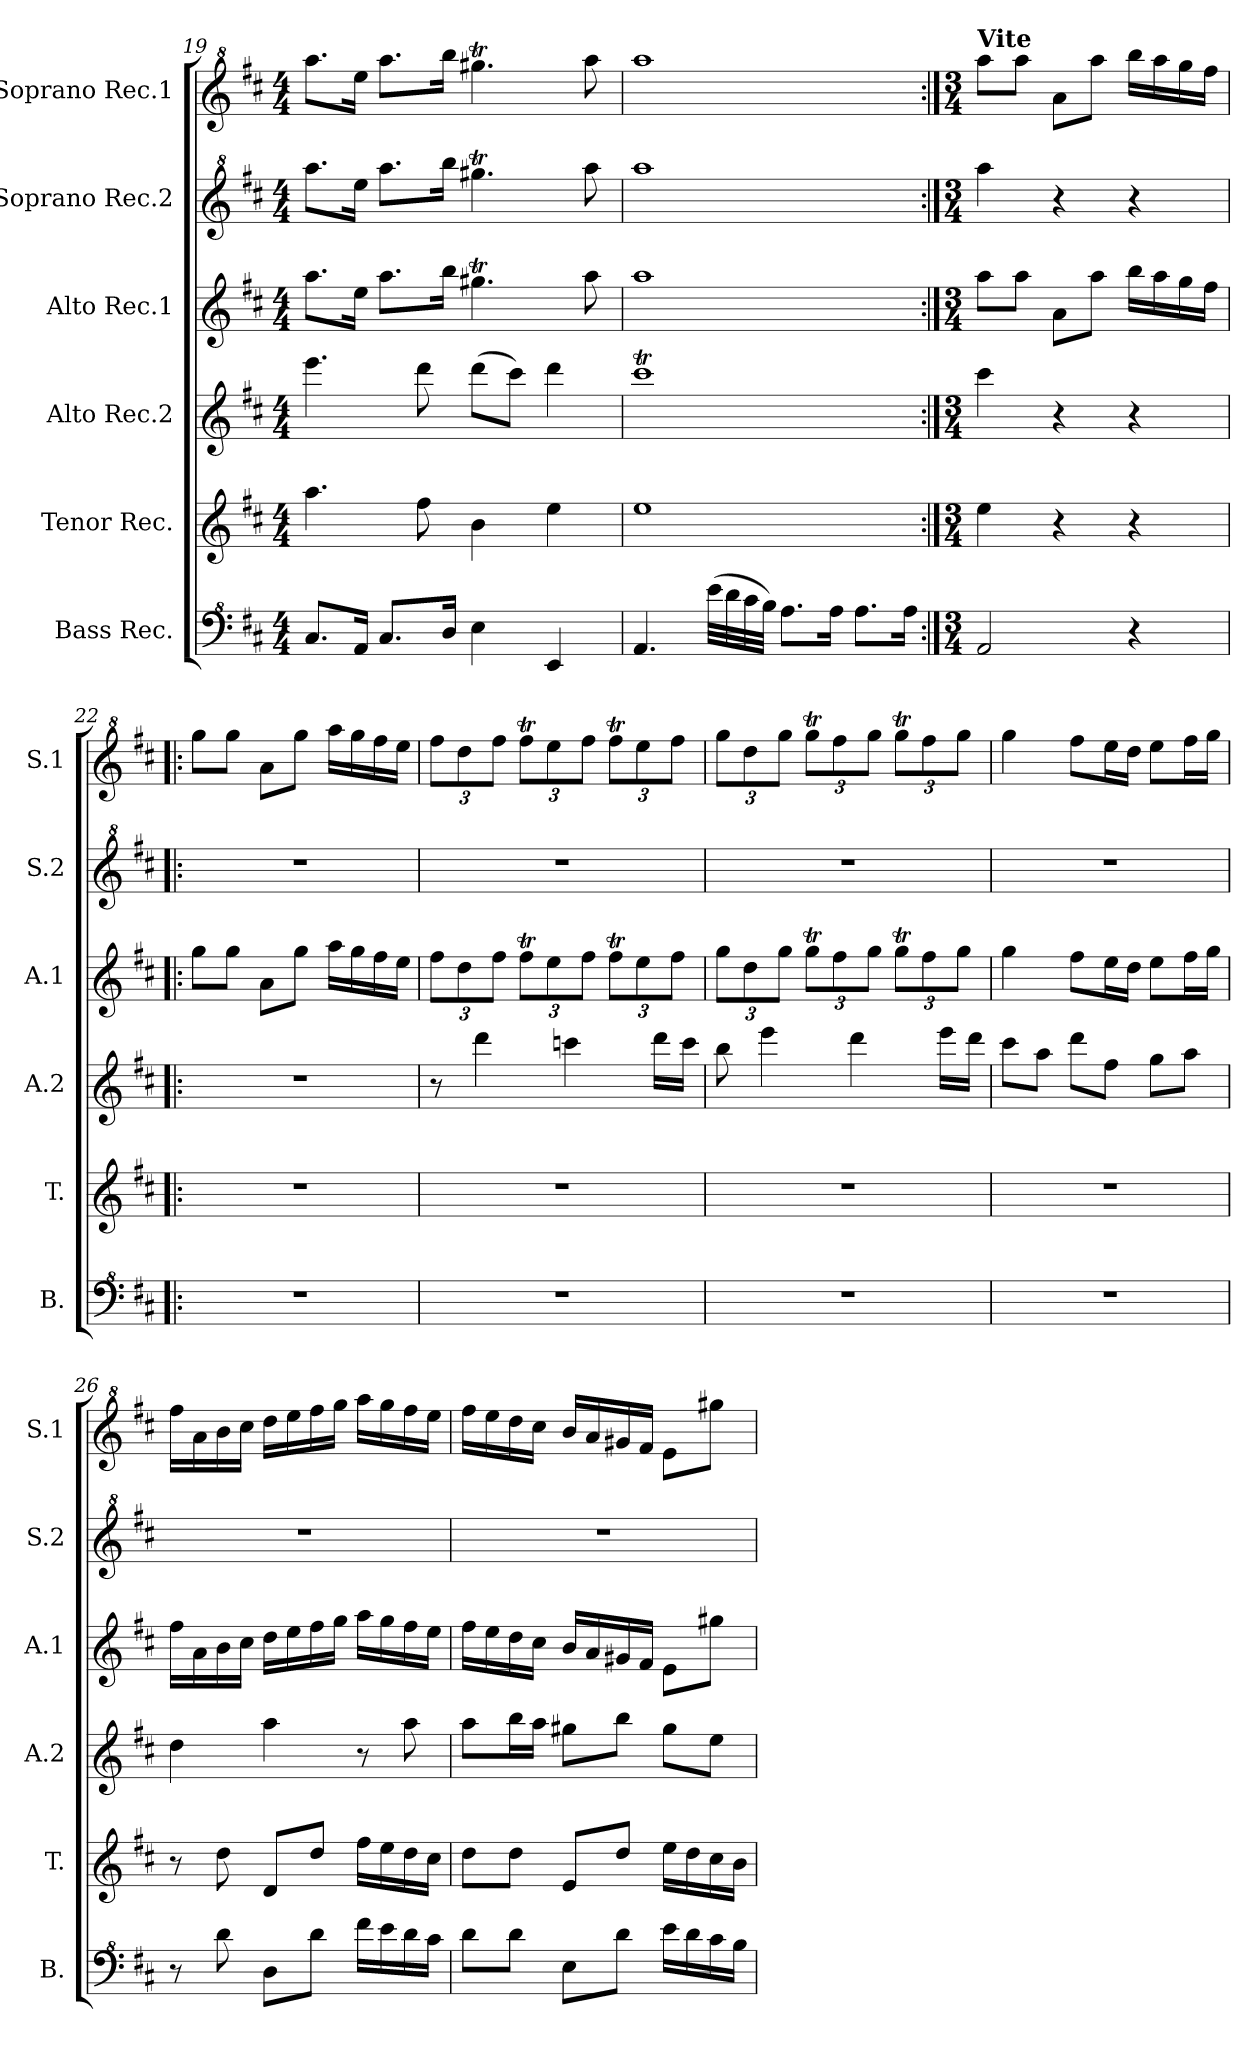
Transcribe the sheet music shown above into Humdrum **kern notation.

**kern	**kern	**kern	**kern	**kern	**kern
*part6	*part5	*part4	*part3	*part2	*part1
*staff6	*staff5	*staff4	*staff3	*staff2	*staff1
*I"Bass Rec.	*I"Tenor Rec.	*I"Alto Rec.2	*I"Alto Rec.1	*I"Soprano Rec.2	*I"Soprano Rec.1
*I'B.	*I'T.	*I'A.2	*I'A.1	*I'S.2	*I'S.1
*clefF^4	*clefG2	*clefG2	*clefG2	*clefG^2	*clefG^2
*k[f#c#]	*k[f#c#]	*k[f#c#]	*k[f#c#]	*k[f#c#]	*k[f#c#]
*D:	*D:	*D:	*D:	*D:	*D:
*M4/4	*M4/4	*M4/4	*M4/4	*M4/4	*M4/4
=19	=19	=19	=19	=19	=19
8.c#/L	4.aa\	4.eee\	8.aa\L	8.aaa\L	8.aaa\L
16A/Jk	.	.	16ee\Jk	16eee\Jk	16eee\Jk
8.c#/L	.	.	8.aa\L	8.aaa\L	8.aaa\L
.	8ff#\	8ddd\	.	.	.
16d/Jk	.	.	16bb\Jk	16bbb\Jk	16bbb\Jk
4e\	4b\	(>8ddd\L	4.gg#Xt\	4.ggg#Xt\	4.ggg#Xt\
.	.	8ccc#\J)	.	.	.
4E/	4ee\	4ddd\	.	.	.
.	.	.	8aa\	8aaa\	8aaa\
=20	=20	=20	=20	=20	=20
4.A/	1ee	1ccc#t	1aa	1aaa	1aaa
(>32ee\LLL	.	.	.	.	.
32dd\	.	.	.	.	.
32cc#\	.	.	.	.	.
32b\JJJ)	.	.	.	.	.
8.a\L	.	.	.	.	.
16a\Jk	.	.	.	.	.
8.a\L	.	.	.	.	.
16a\Jk	.	.	.	.	.
=21:|!	=21:|!	=21:|!	=21:|!	=21:|!	=21:|!
*M3/4	*M3/4	*M3/4	*M3/4	*M3/4	*M3/4
!	!	!	!	!	!LO:TX:a:B:t=Vite
2A/	4ee\	4ccc#\	8aa\L	4aaa\	8aaa\L
.	.	.	8aa\J	.	8aaa\J
.	4r	4r	8a\L	4r	8aa\L
.	.	.	8aa\J	.	8aaa\J
4r	4r	4r	16bb\LL	4r	16bbb\LL
.	.	.	16aa\	.	16aaa\
.	.	.	16gg\	.	16ggg\
.	.	.	16ff#\JJ	.	16fff#\JJ
!!LO:PB:g=z
=22!|:	=22!|:	=22!|:	=22!|:	=22!|:	=22!|:
2.r	2.r	2.r	8gg\L	2.r	8ggg\L
.	.	.	8gg\J	.	8ggg\J
.	.	.	8a\L	.	8aa\L
.	.	.	8gg\J	.	8ggg\J
.	.	.	16aa\LL	.	16aaa\LL
.	.	.	16gg\	.	16ggg\
.	.	.	16ff#\	.	16fff#\
.	.	.	16ee\JJ	.	16eee\JJ
=23	=23	=23	=23	=23	=23
*	*	*	*Xbrackettup	*	*Xbrackettup
2.r	2.r	8r	12ff#\L	2.r	12fff#\L
.	.	.	12dd\	.	12ddd\
.	.	4ddd\	.	.	.
.	.	.	12ff#\J	.	12fff#\J
.	.	.	12ff#t\L	.	12fff#t\L
.	.	.	12ee\	.	12eee\
.	.	4cccn\	.	.	.
.	.	.	12ff#\J	.	12fff#\J
.	.	.	12ff#t\L	.	12fff#t\L
.	.	.	12ee\	.	12eee\
.	.	16ddd\LL	.	.	.
.	.	.	12ff#\J	.	12fff#\J
.	.	16ccc\JJ	.	.	.
=24	=24	=24	=24	=24	=24
2.r	2.r	8bb\	12gg\L	2.r	12ggg\L
.	.	.	12dd\	.	12ddd\
.	.	4eee\	.	.	.
.	.	.	12gg\J	.	12ggg\J
.	.	.	12ggT\L	.	12gggT\L
.	.	.	12ff#\	.	12fff#\
.	.	4ddd\	.	.	.
.	.	.	12gg\J	.	12ggg\J
.	.	.	12ggT\L	.	12gggT\L
.	.	.	12ff#\	.	12fff#\
.	.	16eee\LL	.	.	.
.	.	.	12gg\J	.	12ggg\J
.	.	16ddd\JJ	.	.	.
=25	=25	=25	=25	=25	=25
2.r	2.r	8ccc#\L	4gg\	2.r	4ggg\
.	.	8aa\J	.	.	.
.	.	8ddd\L	8ff#\L	.	8fff#\L
.	.	8ff#\J	16ee\L	.	16eee\L
.	.	.	16dd\JJ	.	16ddd\JJ
.	.	8gg\L	8ee\L	.	8eee\L
.	.	8aa\J	16ff#\L	.	16fff#\L
.	.	.	16gg\JJ	.	16ggg\JJ
=26	=26	=26	=26	=26	=26
8r	8r	4dd\	16ff#\LL	2.r	16fff#\LL
.	.	.	16a\	.	16aa\
8dd\	8dd\	.	16b\	.	16bb\
.	.	.	16cc#\JJ	.	16ccc#\JJ
8d\L	8d/L	4aa\	16dd\LL	.	16ddd\LL
.	.	.	16ee\	.	16eee\
8dd\J	8dd/J	.	16ff#\	.	16fff#\
.	.	.	16gg\JJ	.	16ggg\JJ
16ff#\LL	16ff#\LL	8r	16aa\LL	.	16aaa\LL
16ee\	16ee\	.	16gg\	.	16ggg\
16dd\	16dd\	8aa\	16ff#\	.	16fff#\
16cc#\JJ	16cc#\JJ	.	16ee\JJ	.	16eee\JJ
=27	=27	=27	=27	=27	=27
8dd\L	8dd\L	8aa\L	16ff#\LL	2.r	16fff#\LL
.	.	.	16ee\	.	16eee\
8dd\J	8dd\J	16bb\L	16dd\	.	16ddd\
.	.	16aa\JJ	16cc#\JJ	.	16ccc#\JJ
8e\L	8e/L	8gg#X\L	16b/LL	.	16bb/LL
.	.	.	16a/	.	16aa/
8dd\J	8dd/J	8bb\J	16g#X/	.	16gg#X/
.	.	.	16f#/JJ	.	16ff#/JJ
16ee\LL	16ee\LL	8gg#\L	8e\L	.	8ee\L
16dd\	16dd\	.	.	.	.
16cc#\	16cc#\	8ee\J	8gg#X\J	.	8ggg#X\J
16b\JJ	16b\JJ	.	.	.	.
=	=	=	=	=	=
*-	*-	*-	*-	*-	*-
